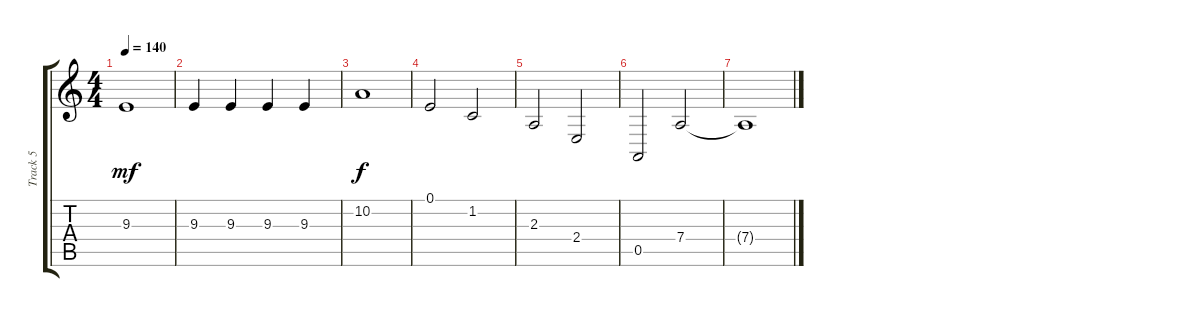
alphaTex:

\track ("Track 5" "Track 5") {instrument trombone}
\staff {score tabs}
\tuning (E4 B3 G3 D3 A2 E2) {hide}
\ts (4 4)
\tempo 140
\clef g2
\ks c
9.3.1{dy mf} |
9.3.4 9.3.4 9.3.4 9.3.4 |
10.2.1{dy f} |
0.1.2 1.2.2 |
2.3.2 2.4.2 |
0.5.2 7.4.2 |
7.4{t}.1
